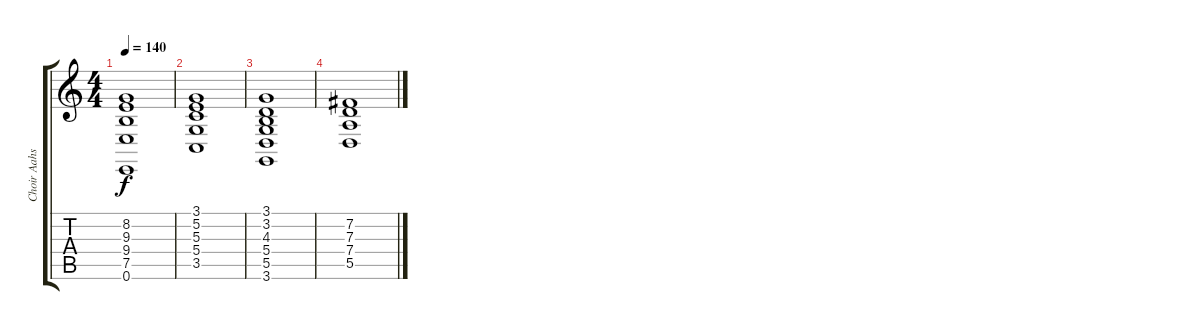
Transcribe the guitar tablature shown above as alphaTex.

\track ("Choir Aahs" "Choir Aahs") {instrument choiraahs}
\staff {score tabs}
\tuning (E4 B3 G3 D3 A2 E2) {hide}
\ts (4 4)
\tempo 140
\clef g2
\ks c
(8.2 9.3 9.4 7.5 0.6).1{dy f} |
(3.1 5.2 5.3 5.4 3.5).1 |
(3.1 3.2 4.3 5.4 5.5 3.6).1 |
(7.2 7.3 7.4 5.5).1
